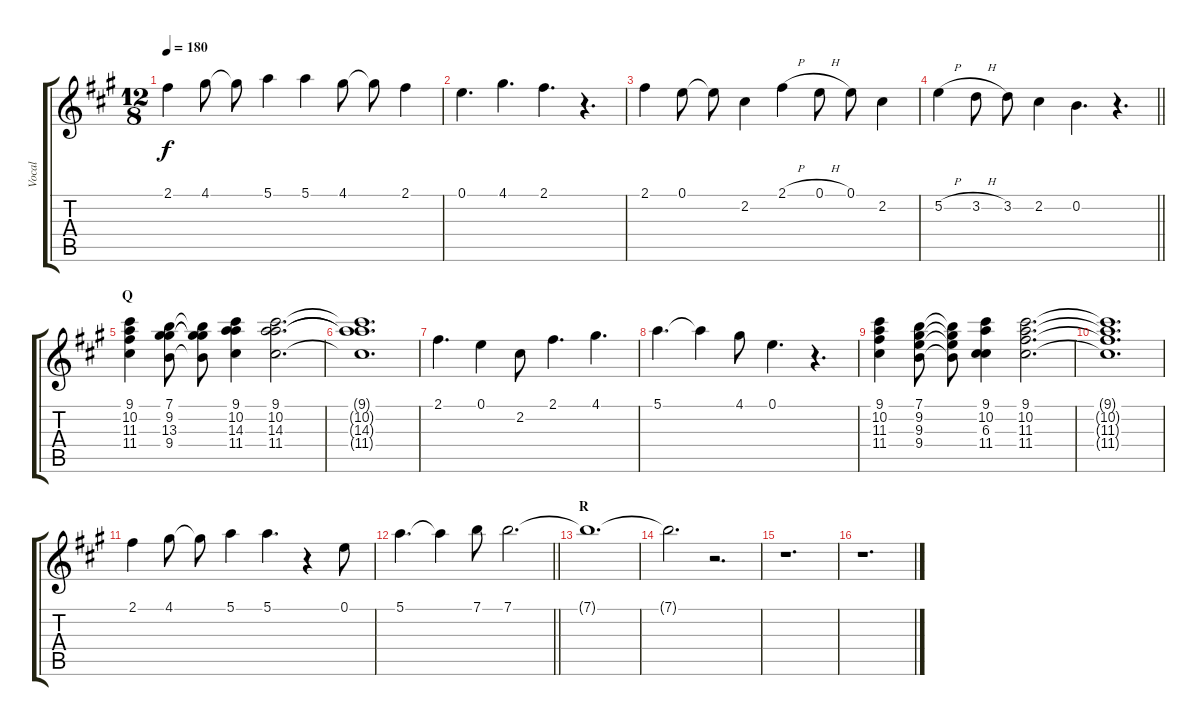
\track ("Vocal" "Vocal") {instrument electricbassfinger}
\staff {score tabs}
\tuning (E4 B3 G3 D3 A2 E2) {hide}
\ts (12 8)
\tempo 180
\clef g2
\ks a
2.1.4{dy f} 4.1.8 4.1{t}.8 5.1.4 5.1.4 4.1.8 4.1{t}.8 2.1.4 |
0.1.4{d} 4.1.4{d} 2.1.4{d} r.4{d} |
2.1.4 0.1.8 0.1{t}.8 2.2.4 2.1{h}.4 0.1{h}.8 0.1.8 2.2.4 |
\barLineRight lightlight
5.2{h}.4 3.2{h}.8 3.2.8 2.2.4 0.2.4{d} r.4{d} |
\section ("" "Q")
(9.1 10.2 11.3 11.4).4 (7.1 9.2 13.3 9.4).8 (7.1{t} 9.2{t} 13.3{t} 9.4{t}).8 (9.1 10.2 14.3 11.4).4 (9.1 10.2 14.3 11.4).2{d} |
(9.1{t} 10.2{t} 14.3{t} 11.4{t}).1{d} |
2.1.4{d} 0.1.4 2.2.8 2.1.4{d} 4.1.4{d} |
5.1.4{d} 5.1{t}.4 4.1.8 0.1.4{d} r.4{d} |
(9.1 10.2 11.3 11.4).4 (7.1 9.2 9.3 9.4).8 (7.1{t} 9.2{t} 9.3{t} 9.4{t}).8 (9.1 10.2 6.3 11.4).4 (9.1 10.2 11.3 11.4).2{d} |
(9.1{t} 10.2{t} 11.3{t} 11.4{t}).1{d} |
2.1.4 4.1.8 4.1{t}.8 5.1.4 5.1.4{d} r.4 0.1.8 |
\barLineRight lightlight
5.1.4{d} 5.1{t}.4 7.1.8 7.1.2{d} |
\section ("" "R")
7.1{t}.1{d} |
7.1{t}.2{d} r.2{d} |
r.1{d} |
r.1{d}
